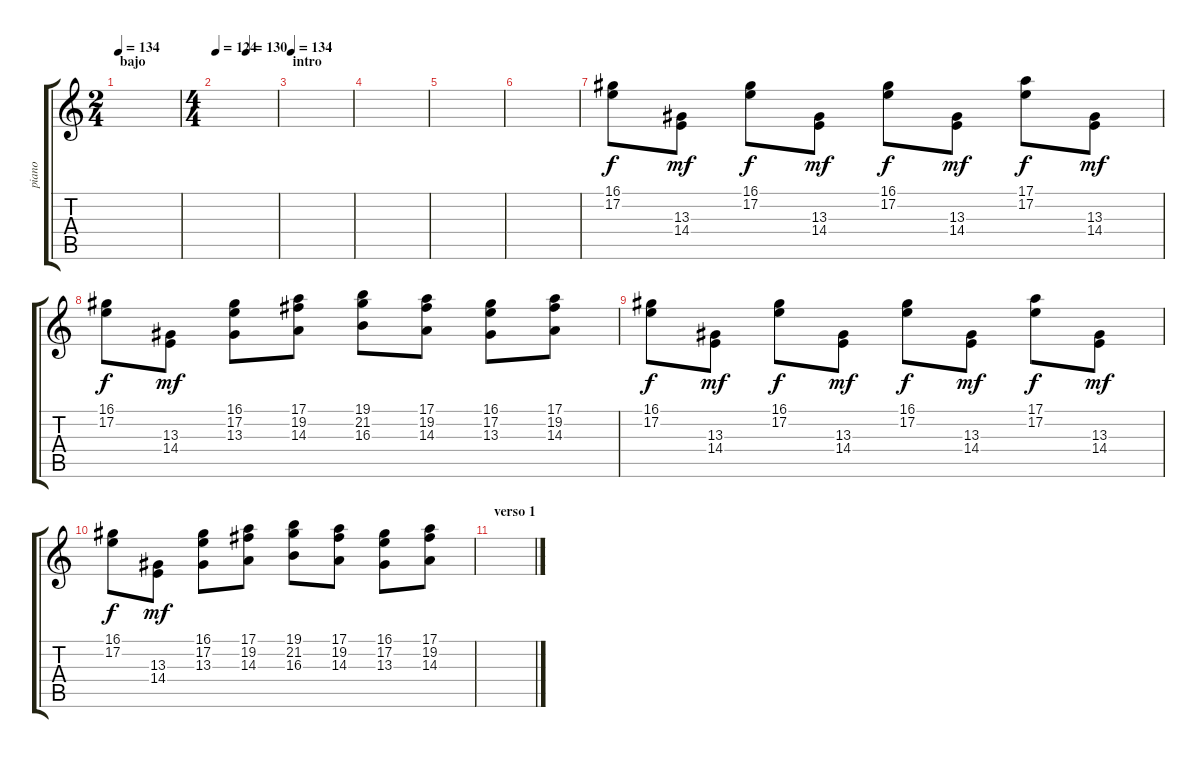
\track ("piano" "piano") {instrument brightacousticpiano}
\staff {score tabs}
\tuning (E4 B3 G3 D3 A2 E2) {hide}
\ts (2 4)
\section ("" "bajo")
\tempo 134
\tempo 120
\tempo 134
\clef g2
\ks c
|
\ts (4 4)
\tempo 124
\tempo (130 0.5)
|
\section ("" "intro")
\tempo 134
|
|
|
|
(16.1 17.2).8 (13.3 14.4).8{dy mf} (16.1 17.2).8{dy f} (13.3 14.4).8{dy mf} (16.1 17.2).8{dy f} (13.3 14.4).8{dy mf} (17.1 17.2).8{dy f} (13.3 14.4).8{dy mf} |
(16.1 17.2).8{dy f} (13.3 14.4).8{dy mf} (16.1 17.2 13.3).8 (17.1 19.2 14.3).8 (19.1 21.2 16.3).8 (17.1 19.2 14.3).8 (16.1 17.2 13.3).8 (17.1 19.2 14.3).8 |
(16.1 17.2).8{dy f} (13.3 14.4).8{dy mf} (16.1 17.2).8{dy f} (13.3 14.4).8{dy mf} (16.1 17.2).8{dy f} (13.3 14.4).8{dy mf} (17.1 17.2).8{dy f} (13.3 14.4).8{dy mf} |
(16.1 17.2).8{dy f} (13.3 14.4).8{dy mf} (16.1 17.2 13.3).8 (17.1 19.2 14.3).8 (19.1 21.2 16.3).8 (17.1 19.2 14.3).8 (16.1 17.2 13.3).8 (17.1 19.2 14.3).8 |
\section ("" "verso 1")
